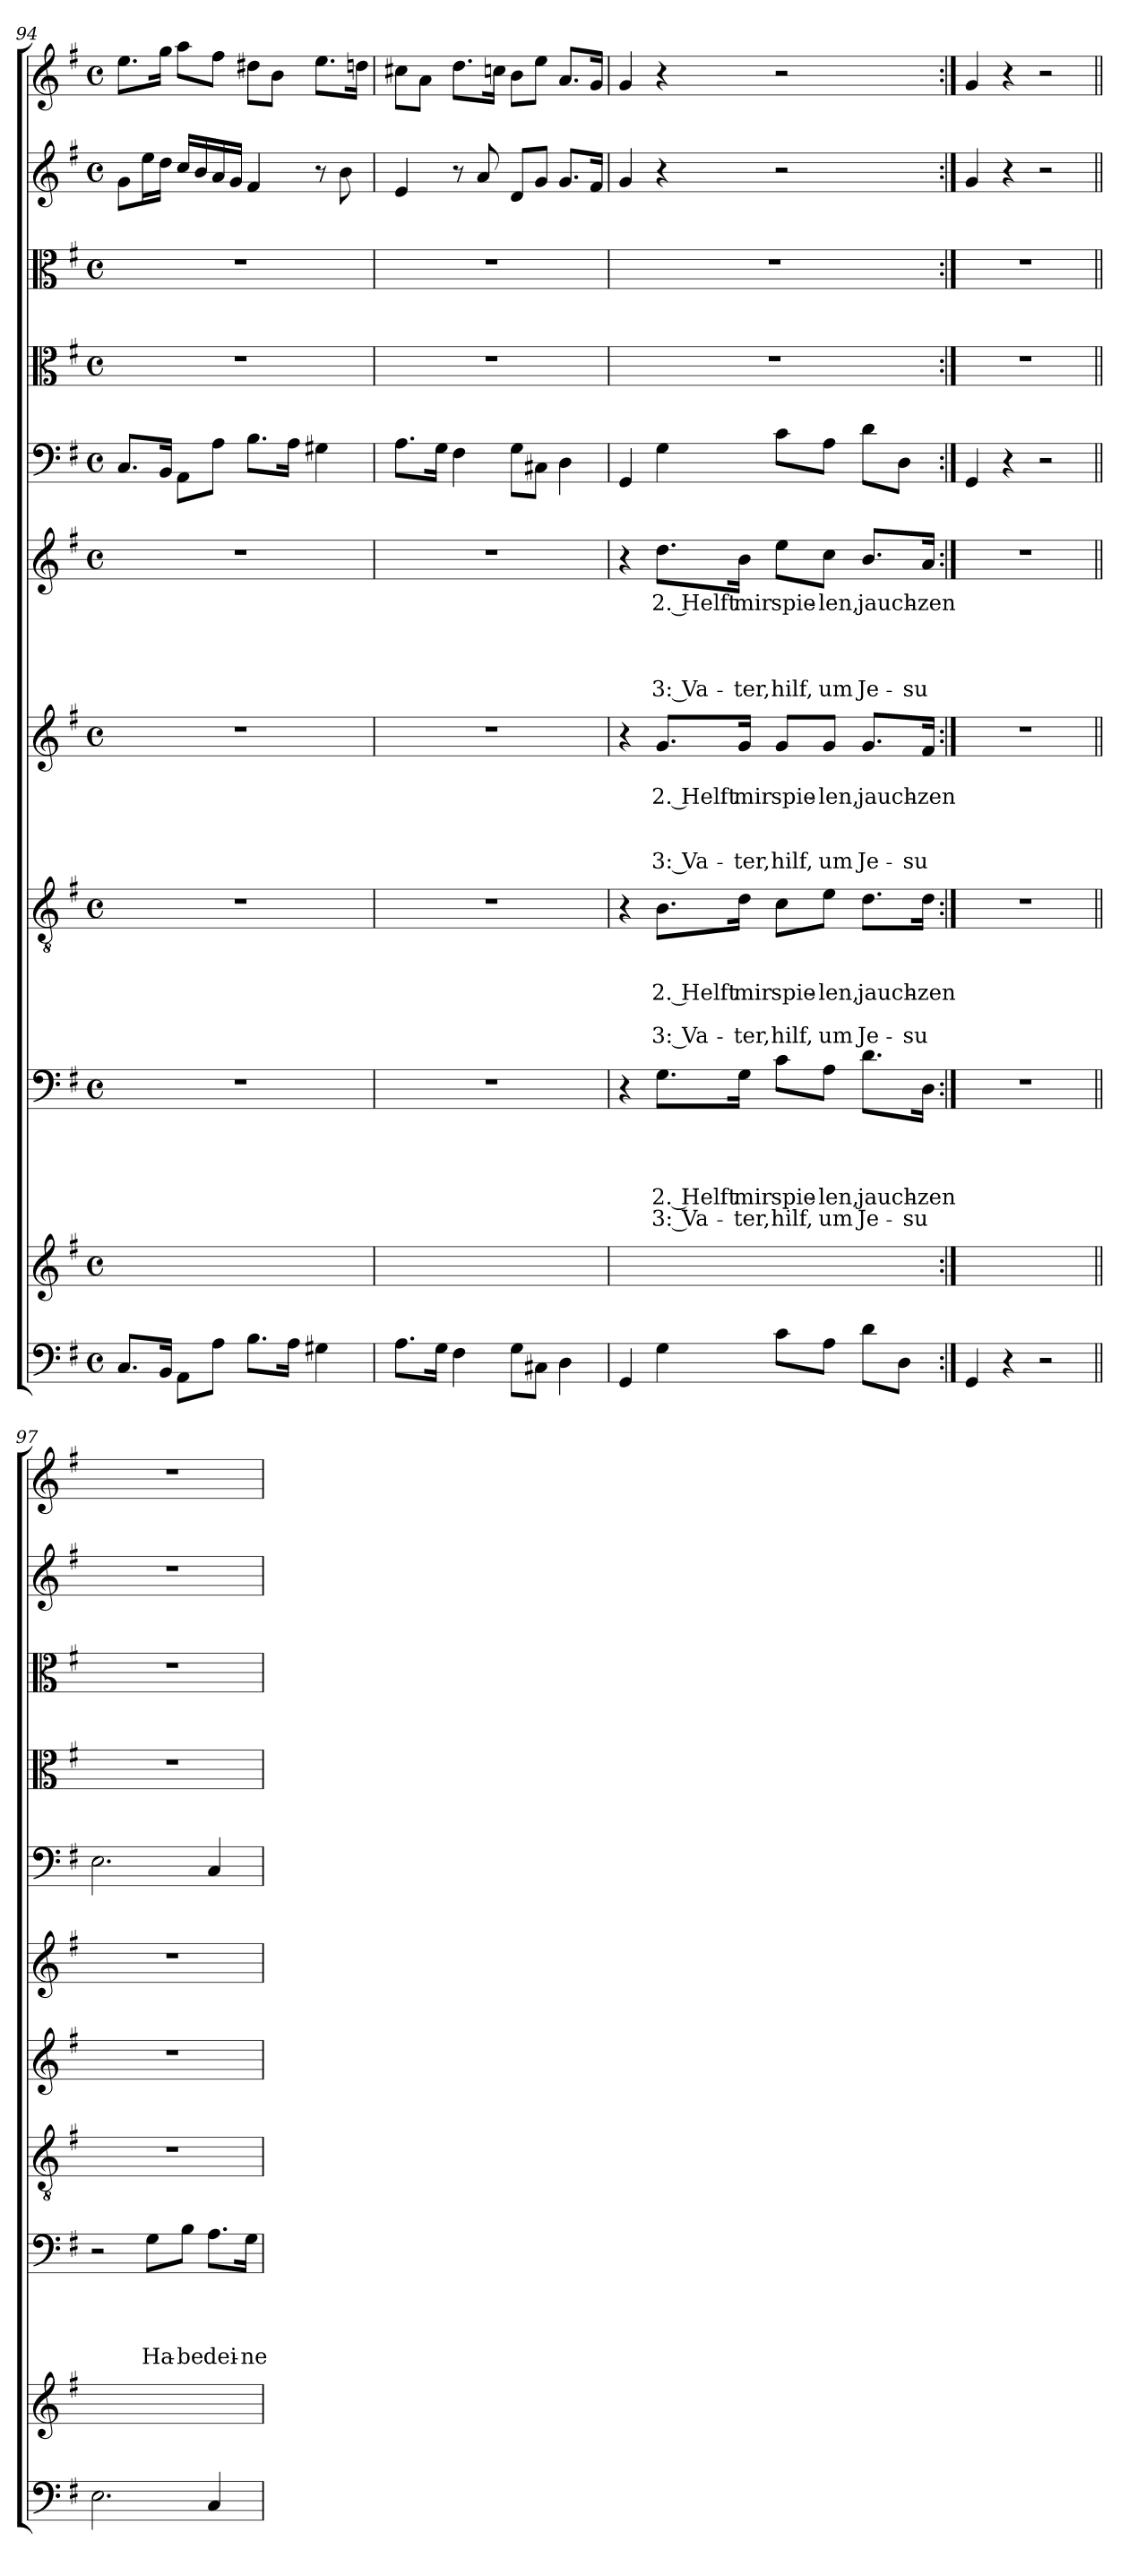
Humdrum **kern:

**kern	**kern	**kern	**text	**text	**text	**text	**text	**kern	**text	**text	**text	**text	**text	**kern	**text	**text	**text	**text	**text	**kern	**text	**text	**text	**text	**text	**kern	**kern	**kern	**kern	**kern
*part11	*part10	*part9	*part9	*part9	*part9	*part9	*part9	*part8	*part8	*part8	*part8	*part8	*part8	*part7	*part7	*part7	*part7	*part7	*part7	*part6	*part6	*part6	*part6	*part6	*part6	*part5	*part4	*part3	*part2	*part1
*staff11	*staff10	*staff9	*staff9	*staff9	*staff9	*staff9	*staff9	*staff8	*staff8	*staff8	*staff8	*staff8	*staff8	*staff7	*staff7	*staff7	*staff7	*staff7	*staff7	*staff6	*staff6	*staff6	*staff6	*staff6	*staff6	*staff5	*staff4	*staff3	*staff2	*staff1
*clefF4	*clefG2	*clefF4	*	*	*	*	*	*clefGv2	*	*	*	*	*	*clefG2	*	*	*	*	*	*clefG2	*	*	*	*	*	*clefF4	*clefC3	*clefC3	*clefG2	*clefG2
*k[f#]	*k[f#]	*k[f#]	*	*	*	*	*	*k[f#]	*	*	*	*	*	*k[f#]	*	*	*	*	*	*k[f#]	*	*	*	*	*	*k[f#]	*k[f#]	*k[f#]	*k[f#]	*k[f#]
*G:	*G:	*G:	*	*	*	*	*	*G:	*	*	*	*	*	*G:	*	*	*	*	*	*G:	*	*	*	*	*	*G:	*G:	*G:	*G:	*G:
*M4/4	*M4/4	*M4/4	*	*	*	*	*	*M4/4	*	*	*	*	*	*M4/4	*	*	*	*	*	*M4/4	*	*	*	*	*	*M4/4	*M4/4	*M4/4	*M4/4	*M4/4
*met(c)	*met(c)	*met(c)	*	*	*	*	*	*met(c)	*	*	*	*	*	*met(c)	*	*	*	*	*	*met(c)	*	*	*	*	*	*met(c)	*met(c)	*met(c)	*met(c)	*met(c)
=94	=94	=94	=94	=94	=94	=94	=94	=94	=94	=94	=94	=94	=94	=94	=94	=94	=94	=94	=94	=94	=94	=94	=94	=94	=94	=94	=94	=94	=94	=94
8.C/L	1ryy	1r	.	.	.	.	.	1r	.	.	.	.	.	1r	.	.	.	.	.	1r	.	.	.	.	.	8.C/L	1r	1r	8g\L	8.ee\L
.	.	.	.	.	.	.	.	.	.	.	.	.	.	.	.	.	.	.	.	.	.	.	.	.	.	.	.	.	16ee\L	.
16BB/Jk	.	.	.	.	.	.	.	.	.	.	.	.	.	.	.	.	.	.	.	.	.	.	.	.	.	16BB/Jk	.	.	16dd\JJ	16gg\Jk
8AA\L	.	.	.	.	.	.	.	.	.	.	.	.	.	.	.	.	.	.	.	.	.	.	.	.	.	8AA\L	.	.	16cc/LL	8aa\L
.	.	.	.	.	.	.	.	.	.	.	.	.	.	.	.	.	.	.	.	.	.	.	.	.	.	.	.	.	16b/	.
8A\J	.	.	.	.	.	.	.	.	.	.	.	.	.	.	.	.	.	.	.	.	.	.	.	.	.	8A\J	.	.	16a/	8ff#\J
.	.	.	.	.	.	.	.	.	.	.	.	.	.	.	.	.	.	.	.	.	.	.	.	.	.	.	.	.	16g/JJ	.
8.B\L	.	.	.	.	.	.	.	.	.	.	.	.	.	.	.	.	.	.	.	.	.	.	.	.	.	8.B\L	.	.	4f#/	8dd#X\L
.	.	.	.	.	.	.	.	.	.	.	.	.	.	.	.	.	.	.	.	.	.	.	.	.	.	.	.	.	.	8b\J
16A\Jk	.	.	.	.	.	.	.	.	.	.	.	.	.	.	.	.	.	.	.	.	.	.	.	.	.	16A\Jk	.	.	.	.
4G#X\	.	.	.	.	.	.	.	.	.	.	.	.	.	.	.	.	.	.	.	.	.	.	.	.	.	4G#X\	.	.	8r	8.ee\L
.	.	.	.	.	.	.	.	.	.	.	.	.	.	.	.	.	.	.	.	.	.	.	.	.	.	.	.	.	8b\	.
.	.	.	.	.	.	.	.	.	.	.	.	.	.	.	.	.	.	.	.	.	.	.	.	.	.	.	.	.	.	16ddn\Jk
=95	=95	=95	=95	=95	=95	=95	=95	=95	=95	=95	=95	=95	=95	=95	=95	=95	=95	=95	=95	=95	=95	=95	=95	=95	=95	=95	=95	=95	=95	=95
8.A\L	1ryy	1r	.	.	.	.	.	1r	.	.	.	.	.	1r	.	.	.	.	.	1r	.	.	.	.	.	8.A\L	1r	1r	4e/	8cc#X\L
.	.	.	.	.	.	.	.	.	.	.	.	.	.	.	.	.	.	.	.	.	.	.	.	.	.	.	.	.	.	8a\J
16G\Jk	.	.	.	.	.	.	.	.	.	.	.	.	.	.	.	.	.	.	.	.	.	.	.	.	.	16G\Jk	.	.	.	.
4F#\	.	.	.	.	.	.	.	.	.	.	.	.	.	.	.	.	.	.	.	.	.	.	.	.	.	4F#\	.	.	8r	8.dd\L
.	.	.	.	.	.	.	.	.	.	.	.	.	.	.	.	.	.	.	.	.	.	.	.	.	.	.	.	.	8a/	.
.	.	.	.	.	.	.	.	.	.	.	.	.	.	.	.	.	.	.	.	.	.	.	.	.	.	.	.	.	.	16ccn\Jk
8G\L	.	.	.	.	.	.	.	.	.	.	.	.	.	.	.	.	.	.	.	.	.	.	.	.	.	8G\L	.	.	8d/L	8b\L
8C#X\J	.	.	.	.	.	.	.	.	.	.	.	.	.	.	.	.	.	.	.	.	.	.	.	.	.	8C#X\J	.	.	8g/J	8ee\J
4D\	.	.	.	.	.	.	.	.	.	.	.	.	.	.	.	.	.	.	.	.	.	.	.	.	.	4D\	.	.	8.g/L	8.a/L
.	.	.	.	.	.	.	.	.	.	.	.	.	.	.	.	.	.	.	.	.	.	.	.	.	.	.	.	.	16f#/Jk	16g/Jk
=96	=96	=96	=96	=96	=96	=96	=96	=96	=96	=96	=96	=96	=96	=96	=96	=96	=96	=96	=96	=96	=96	=96	=96	=96	=96	=96	=96	=96	=96	=96
4GG/	1ryy	4r	.	.	.	.	.	4r	.	.	.	.	.	4r	.	.	.	.	.	4r	.	.	.	.	.	4GG/	1r	1r	4g/	4g/
!	!	!	!	!	!	!LO:LY:b	!LO:LY:b	!	!	!	!LO:LY:b	!	!LO:LY:b	!	!	!LO:LY:b	!	!	!LO:LY:b	!	!LO:LY:b	!	!	!	!LO:LY:b	!	!	!	!	!
4G\	.	8.G\L	.	.	.	2. Helft	3: Va-	8.B\L	.	.	2. Helft	.	3: Va-	8.g/L	.	2. Helft	.	.	3: Va-	8.dd\L	2. Helft	.	.	.	3: Va-	4G\	.	.	4r	4r
!	!	!	!	!	!	!LO:LY:b	!LO:LY:b	!	!	!	!LO:LY:b	!	!LO:LY:b	!	!	!LO:LY:b	!	!	!LO:LY:b	!	!LO:LY:b	!	!	!	!LO:LY:b	!	!	!	!	!
.	.	16G\Jk	.	.	.	mir	-ter,	16d\Jk	.	.	mir	.	-ter,	16g/Jk	.	mir	.	.	-ter,	16b\Jk	mir	.	.	.	-ter,	.	.	.	.	.
!	!	!	!	!	!	!LO:LY:b	!LO:LY:b	!	!	!	!LO:LY:b	!	!LO:LY:b	!	!	!LO:LY:b	!	!	!LO:LY:b	!	!LO:LY:b	!	!	!	!LO:LY:b	!	!	!	!	!
8c\L	.	8c\L	.	.	.	spie-	hilf,	8c\L	.	.	spie-	.	hilf,	8g/L	.	spie-	.	.	hilf,	8ee\L	spie-	.	.	.	hilf,	8c\L	.	.	2r	2r
!	!	!	!	!	!	!LO:LY:b	!LO:LY:b	!	!	!	!LO:LY:b	!	!LO:LY:b	!	!	!LO:LY:b	!	!	!LO:LY:b	!	!LO:LY:b	!	!	!	!LO:LY:b	!	!	!	!	!
8A\J	.	8A\J	.	.	.	-len,	um	8e\J	.	.	-len,	.	um	8g/J	.	-len,	.	.	um	8cc\J	-len,	.	.	.	um	8A\J	.	.	.	.
!	!	!	!	!	!	!LO:LY:b	!LO:LY:b	!	!	!	!LO:LY:b	!	!LO:LY:b	!	!	!LO:LY:b	!	!	!LO:LY:b	!	!LO:LY:b	!	!	!	!LO:LY:b	!	!	!	!	!
8d\L	.	8.d\L	.	.	.	jauch-	Je-	8.d\L	.	.	jauch-	.	Je-	8.g/L	.	jauch-	.	.	Je-	8.b/L	jauch-	.	.	.	Je-	8d\L	.	.	.	.
8D\J	.	.	.	.	.	.	.	.	.	.	.	.	.	.	.	.	.	.	.	.	.	.	.	.	.	8D\J	.	.	.	.
!	!	!	!	!	!	!LO:LY:b	!LO:LY:b	!	!	!	!LO:LY:b	!	!LO:LY:b	!	!	!LO:LY:b	!	!	!LO:LY:b	!	!LO:LY:b	!	!	!	!LO:LY:b	!	!	!	!	!
.	.	16D\Jk	.	.	.	-zen	-su	16d\Jk	.	.	-zen	.	-su	16f#/Jk	.	-zen	.	.	-su	16a/Jk	-zen	.	.	.	-su	.	.	.	.	.
=97:|!	=97:|!	=97:|!	=97:|!	=97:|!	=97:|!	=97:|!	=97:|!	=97:|!	=97:|!	=97:|!	=97:|!	=97:|!	=97:|!	=97:|!	=97:|!	=97:|!	=97:|!	=97:|!	=97:|!	=97:|!	=97:|!	=97:|!	=97:|!	=97:|!	=97:|!	=97:|!	=97:|!	=97:|!	=97:|!	=97:|!
4GG/	1ryy	1r	.	.	.	.	.	1r	.	.	.	.	.	1r	.	.	.	.	.	1r	.	.	.	.	.	4GG/	1r	1r	4g/	4g/
4r	.	.	.	.	.	.	.	.	.	.	.	.	.	.	.	.	.	.	.	.	.	.	.	.	.	4r	.	.	4r	4r
2r	.	.	.	.	.	.	.	.	.	.	.	.	.	.	.	.	.	.	.	.	.	.	.	.	.	2r	.	.	2r	2r
!!LO:PB:g=z
=97X3||	=97X3||	=97X3||	=97X3||	=97X3||	=97X3||	=97X3||	=97X3||	=97X3||	=97X3||	=97X3||	=97X3||	=97X3||	=97X3||	=97X3||	=97X3||	=97X3||	=97X3||	=97X3||	=97X3||	=97X3||	=97X3||	=97X3||	=97X3||	=97X3||	=97X3||	=97X3||	=97X3||	=97X3||	=97X3||	=97X3||
2.E\	1ryy	2r	.	.	.	.	.	1r	.	.	.	.	.	1r	.	.	.	.	.	1r	.	.	.	.	.	2.E\	1r	1r	1r	1r
!	!	!	!	!	!	!LO:LY:b	!	!	!	!	!	!	!	!	!	!	!	!	!	!	!	!	!	!	!	!	!	!	!	!
.	.	8G\L	.	.	.	Ha-	.	.	.	.	.	.	.	.	.	.	.	.	.	.	.	.	.	.	.	.	.	.	.	.
!	!	!	!	!	!	!LO:LY:b	!	!	!	!	!	!	!	!	!	!	!	!	!	!	!	!	!	!	!	!	!	!	!	!
.	.	8B\J	.	.	.	-be	.	.	.	.	.	.	.	.	.	.	.	.	.	.	.	.	.	.	.	.	.	.	.	.
!	!	!	!	!	!	!LO:LY:b	!	!	!	!	!	!	!	!	!	!	!	!	!	!	!	!	!	!	!	!	!	!	!	!
4C/	.	8.A\L	.	.	.	dei-	.	.	.	.	.	.	.	.	.	.	.	.	.	.	.	.	.	.	.	4C/	.	.	.	.
!	!	!	!	!	!	!LO:LY:b	!	!	!	!	!	!	!	!	!	!	!	!	!	!	!	!	!	!	!	!	!	!	!	!
.	.	16G\Jk	.	.	.	-ne	.	.	.	.	.	.	.	.	.	.	.	.	.	.	.	.	.	.	.	.	.	.	.	.
=	=	=	=	=	=	=	=	=	=	=	=	=	=	=	=	=	=	=	=	=	=	=	=	=	=	=	=	=	=	=
*-	*-	*-	*-	*-	*-	*-	*-	*-	*-	*-	*-	*-	*-	*-	*-	*-	*-	*-	*-	*-	*-	*-	*-	*-	*-	*-	*-	*-	*-	*-
